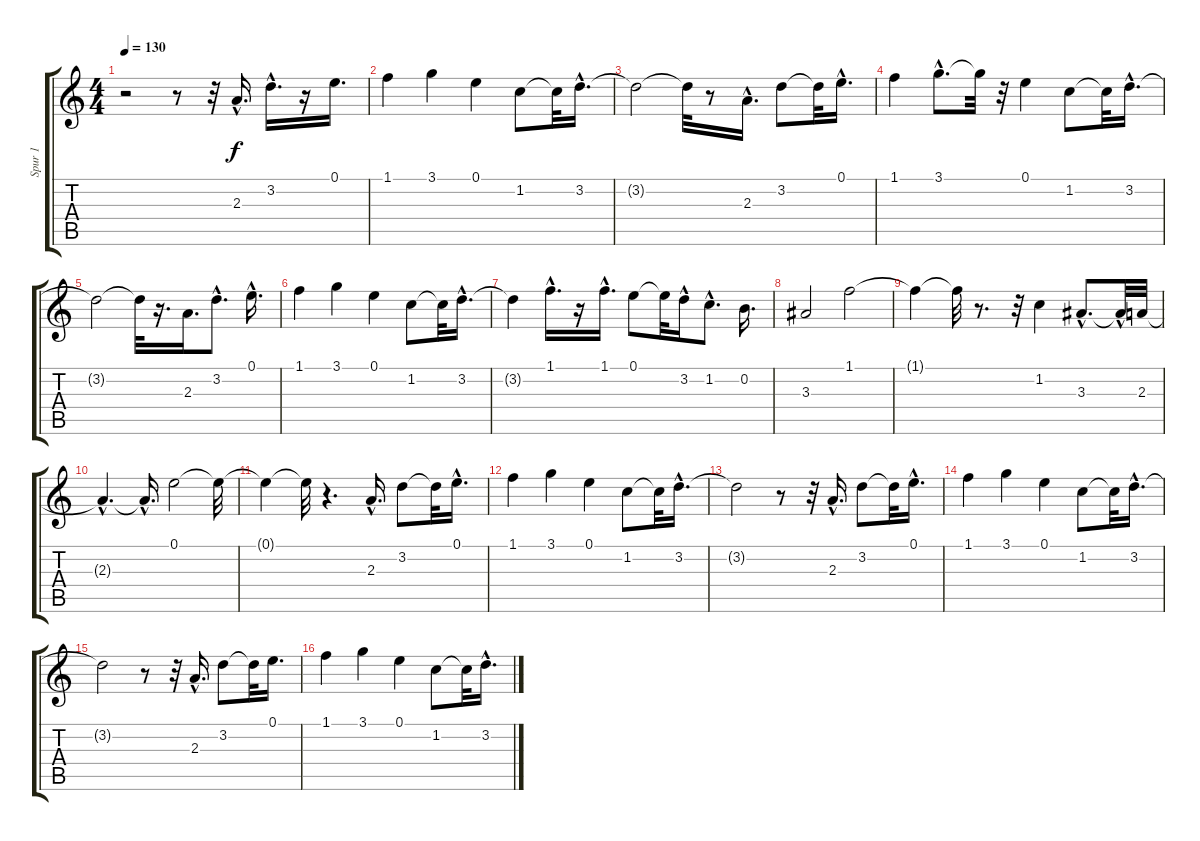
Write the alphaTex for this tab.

\track ("Spur 1" "Spur 1") {instrument acousticguitarnylon}
\staff {score tabs}
\tuning (E4 B3 G3 D3 A2 E2) {hide}
\ts (4 4)
\tempo 130
\clef g2
\ks c
r.2{dy f} r.8 r.32 2.3{hac}.16{d} 3.2{hac}.16{d} r.16 0.1.16{d} |
1.1.4 3.1.4 0.1.4 1.2.8 1.2{t}.32 3.2{hac}.16{d} |
3.2{t}.2 3.2{t}.32 r.8 2.3{hac}.16{d} 3.2.8 3.2{t}.32 0.1{hac}.16{d} |
1.1.4 3.1{hac}.8{d} 3.1{t}.32 r.32 0.1.4 1.2.8 1.2{t}.32 3.2{hac}.16{d} |
3.2{t}.2 3.2{t}.32 r.16{d} 2.3.16{d} 3.2{hac}.8{d} 0.1{hac}.16{d} |
1.1.4 3.1.4 0.1.4 1.2.8 1.2{t}.32 3.2{hac}.16{d} |
3.2{t}.4 1.1{hac}.16{d} r.16 1.1{hac}.16{d} 0.1.8 0.1{t}.32 3.2{hac}.16 1.2{hac}.8{d} 0.2.16{d} |
3.3.2 1.1.2 |
1.1{t}.4 1.1{t}.32 r.8{d} r.32 1.2.4 3.3{hac}.8{d} 3.3{hac t}.32 2.3.32 |
2.3{hac t}.4{d} 2.3{hac t}.16{d} 0.1.2 0.1{t}.32 |
0.1{t}.4 0.1{t}.32 r.4{d} 2.3{hac}.16{d} 3.2.8 3.2{t}.32 0.1{hac}.16{d} |
1.1.4 3.1.4 0.1.4 1.2.8 1.2{t}.32 3.2{hac}.16{d} |
3.2{t}.2 r.8 r.32 2.3{hac}.16{d} 3.2.8 3.2{t}.32 0.1{hac}.16{d} |
1.1.4 3.1.4 0.1.4 1.2.8 1.2{t}.32 3.2{hac}.16{d} |
3.2{t}.2 r.8 r.32 2.3{hac}.16{d} 3.2.8 3.2{t}.32 0.1.16{d} |
1.1.4 3.1.4 0.1.4 1.2.8 1.2{t}.32 3.2{hac}.16{d}
